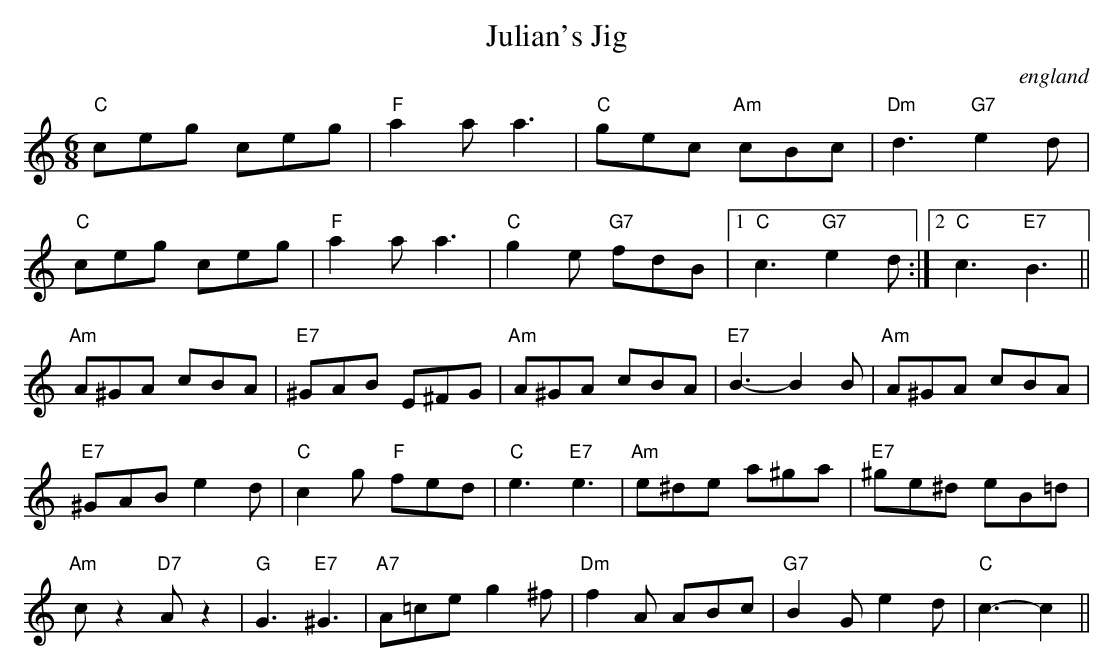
X:1
T:Julian's Jig
O:england
M:6/8
K:C
"C"ceg ceg|"F"a2a a3|"C"gec "Am"cBc|"Dm"d3 "G7"e2d|
"C"ceg ceg|"F"a2a a3|"C"g2e "G7"fdB|1"C"c3 "G7"e2d:|2"C"c3 "E7"B3||
"Am"A^GA cBA|"E7"^GAB E^FG|"Am"A^GA cBA|"E7"B3 -B2B|"Am"A^GA cBA|
"E7"^GAB e2d|"C"c2g "F"fed|"C"e3 "E7"e3|"Am"e^de a^ga|"E7"^ge^d eB=d|
"Am"cz2"D7"Az2|"G"G3 "E7"^G3|"A7"A=ce g2^f|"Dm"f2A ABc|"G7"B2G e2d|"C"c3 -c2||
